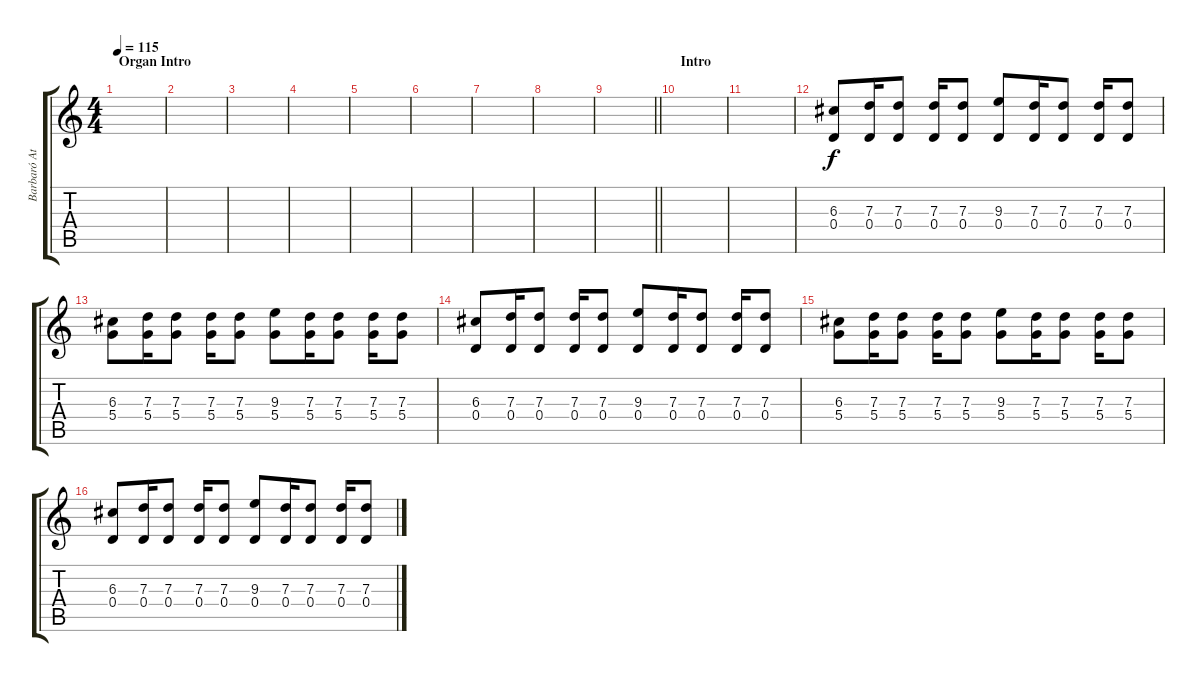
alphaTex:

\track ("Barbaró Attila (distortion)" "Barbaró At") {instrument distortionguitar}
\staff {score tabs}
\tuning (E4 B3 G3 D3 A2 E2) {hide}
\ts (4 4)
\section ("" "Organ Intro")
\tempo 115
\clef g2
\ks c
|
|
|
|
|
|
|
|
\barLineRight lightlight
|
\section ("" "Intro")
|
|
(6.3 0.4).8 (7.3 0.4).16 (7.3 0.4).8 (7.3 0.4).16 (7.3 0.4).8 (9.3 0.4).8 (7.3 0.4).16 (7.3 0.4).8 (7.3 0.4).16 (7.3 0.4).8 |
(6.3 5.4).8 (7.3 5.4).16 (7.3 5.4).8 (7.3 5.4).16 (7.3 5.4).8 (9.3 5.4).8 (7.3 5.4).16 (7.3 5.4).8 (7.3 5.4).16 (7.3 5.4).8 |
(6.3 0.4).8 (7.3 0.4).16 (7.3 0.4).8 (7.3 0.4).16 (7.3 0.4).8 (9.3 0.4).8 (7.3 0.4).16 (7.3 0.4).8 (7.3 0.4).16 (7.3 0.4).8 |
(6.3 5.4).8 (7.3 5.4).16 (7.3 5.4).8 (7.3 5.4).16 (7.3 5.4).8 (9.3 5.4).8 (7.3 5.4).16 (7.3 5.4).8 (7.3 5.4).16 (7.3 5.4).8 |
(6.3 0.4).8 (7.3 0.4).16 (7.3 0.4).8 (7.3 0.4).16 (7.3 0.4).8 (9.3 0.4).8 (7.3 0.4).16 (7.3 0.4).8 (7.3 0.4).16 (7.3 0.4).8
